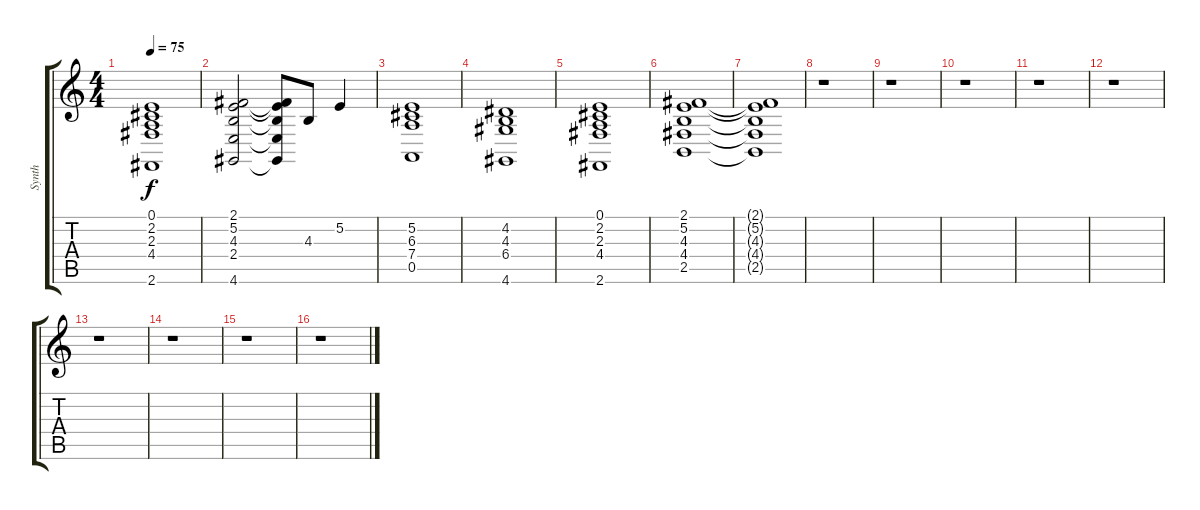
\track ("Synth" "Synth") {instrument stringensemble2}
\staff {score tabs}
\tuning (E4 B3 G3 D3 A2 E2) {hide}
\ts (4 4)
\tempo 75
\clef g2
\ks c
(0.1 2.2 2.3 4.4 2.6).1{dy f} |
(2.1 5.2 4.3 2.4 4.6).2 (2.1{t} 5.2{t} 4.3{t} 2.4{t} 4.6{t}).8 4.3.8 5.2.4 |
(5.2 6.3 7.4 0.5).1 |
(4.2 4.3 6.4 4.6).1 |
(0.1 2.2 2.3 4.4 2.6).1 |
(2.1 5.2 4.3 4.4 2.5).1 |
(2.1{t} 5.2{t} 4.3{t} 4.4{t} 2.5{t}).1 |
r.1 |
r.1 |
r.1 |
r.1 |
r.1 |
r.1 |
r.1 |
r.1 |
r.1
